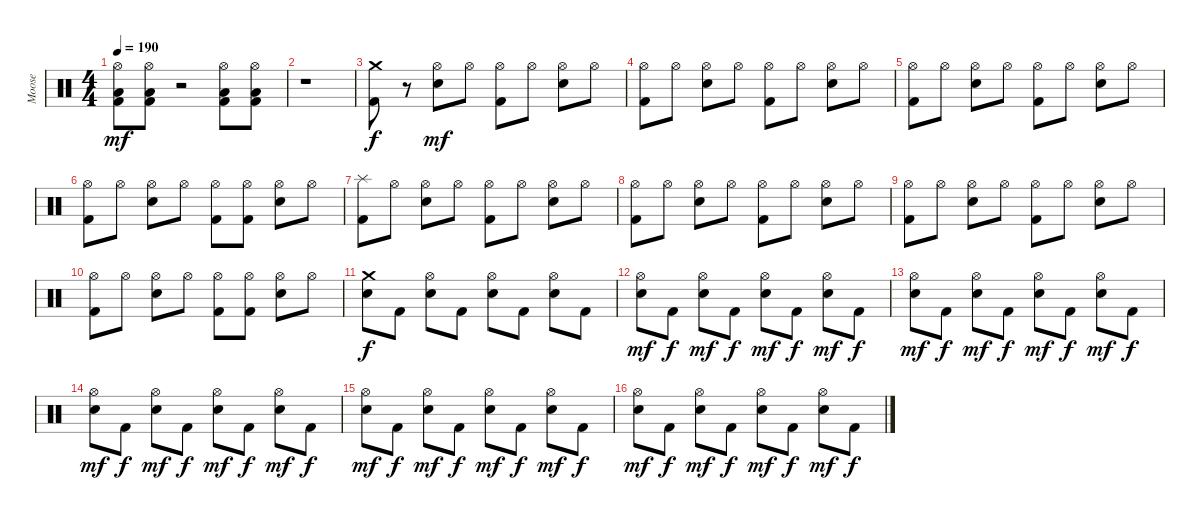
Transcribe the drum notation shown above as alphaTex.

\track ("Moose" "Moose") {instrument percussion}
\staff {score}
\articulation defaults
\ts (4 4)
\tempo 190
\clef neutral
\ks c
("Kick (hit) 2" "Low Floor Tom (hit)" "Hi-Hat (open)").8{dy mf} ("Kick (hit) 2" "Low Floor Tom (hit)" "Hi-Hat (open)").8 r.2 ("Kick (hit) 2" "Low Floor Tom (hit)" "Hi-Hat (open)").8 ("Kick (hit) 2" "Low Floor Tom (hit)" "Hi-Hat (open)").8 |
r.1 |
("Kick (hit) 2" "Crash medium (hit)").8{dy f} r.8 ("Snare (hit) 2" "Hi-Hat (open)").8{dy mf} "Hi-Hat (open)".8 ("Kick (hit) 2" "Hi-Hat (open)").8 "Hi-Hat (open)".8 ("Snare (hit) 2" "Hi-Hat (open)").8 "Hi-Hat (open)".8 |
("Kick (hit) 2" "Hi-Hat (open)").8 "Hi-Hat (open)".8 ("Snare (hit) 2" "Hi-Hat (open)").8 "Hi-Hat (open)".8 ("Kick (hit) 2" "Hi-Hat (open)").8 "Hi-Hat (open)".8 ("Snare (hit) 2" "Hi-Hat (open)").8 "Hi-Hat (open)".8 |
("Kick (hit) 2" "Hi-Hat (open)").8 "Hi-Hat (open)".8 ("Snare (hit) 2" "Hi-Hat (open)").8 "Hi-Hat (open)".8 ("Kick (hit) 2" "Hi-Hat (open)").8 "Hi-Hat (open)".8 ("Snare (hit) 2" "Hi-Hat (open)").8 "Hi-Hat (open)".8 |
("Kick (hit) 2" "Hi-Hat (open)").8 "Hi-Hat (open)".8 ("Snare (hit) 2" "Hi-Hat (open)").8 "Hi-Hat (open)".8 ("Kick (hit) 2" "Hi-Hat (open)").8 ("Kick (hit) 2" "Hi-Hat (open)").8 ("Snare (hit) 2" "Hi-Hat (open)").8 "Hi-Hat (open)".8 |
("Kick (hit) 2" "Splash (hit)").8 "Hi-Hat (open)".8 ("Snare (hit) 2" "Hi-Hat (open)").8 "Hi-Hat (open)".8 ("Kick (hit) 2" "Hi-Hat (open)").8 "Hi-Hat (open)".8 ("Snare (hit) 2" "Hi-Hat (open)").8 "Hi-Hat (open)".8 |
("Kick (hit) 2" "Hi-Hat (open)").8 "Hi-Hat (open)".8 ("Snare (hit) 2" "Hi-Hat (open)").8 "Hi-Hat (open)".8 ("Kick (hit) 2" "Hi-Hat (open)").8 "Hi-Hat (open)".8 ("Snare (hit) 2" "Hi-Hat (open)").8 "Hi-Hat (open)".8 |
("Kick (hit) 2" "Hi-Hat (open)").8 "Hi-Hat (open)".8 ("Snare (hit) 2" "Hi-Hat (open)").8 "Hi-Hat (open)".8 ("Kick (hit) 2" "Hi-Hat (open)").8 "Hi-Hat (open)".8 ("Snare (hit) 2" "Hi-Hat (open)").8 "Hi-Hat (open)".8 |
("Kick (hit) 2" "Hi-Hat (open)").8 "Hi-Hat (open)".8 ("Snare (hit) 2" "Hi-Hat (open)").8 "Hi-Hat (open)".8 ("Kick (hit) 2" "Hi-Hat (open)").8 ("Kick (hit) 2" "Hi-Hat (open)").8 ("Snare (hit) 2" "Hi-Hat (open)").8 "Hi-Hat (open)".8 |
("Snare (hit) 2" "Crash medium (hit)").8{dy f} "Kick (hit) 2".8 ("Snare (hit) 2" "Hi-Hat (open)").8 "Kick (hit) 2".8 ("Snare (hit) 2" "Hi-Hat (open)").8 "Kick (hit) 2".8 ("Snare (hit) 2" "Hi-Hat (open)").8 "Kick (hit) 2".8 |
("Snare (hit) 2" "Hi-Hat (open)").8{dy mf} "Kick (hit) 2".8{dy f} ("Snare (hit) 2" "Hi-Hat (open)").8{dy mf} "Kick (hit) 2".8{dy f} ("Snare (hit) 2" "Hi-Hat (open)").8{dy mf} "Kick (hit) 2".8{dy f} ("Snare (hit) 2" "Hi-Hat (open)").8{dy mf} "Kick (hit) 2".8{dy f} |
("Snare (hit) 2" "Hi-Hat (open)").8{dy mf} "Kick (hit) 2".8{dy f} ("Snare (hit) 2" "Hi-Hat (open)").8{dy mf} "Kick (hit) 2".8{dy f} ("Snare (hit) 2" "Hi-Hat (open)").8{dy mf} "Kick (hit) 2".8{dy f} ("Snare (hit) 2" "Hi-Hat (open)").8{dy mf} "Kick (hit) 2".8{dy f} |
("Snare (hit) 2" "Hi-Hat (open)").8{dy mf} "Kick (hit) 2".8{dy f} ("Snare (hit) 2" "Hi-Hat (open)").8{dy mf} "Kick (hit) 2".8{dy f} ("Snare (hit) 2" "Hi-Hat (open)").8{dy mf} "Kick (hit) 2".8{dy f} ("Snare (hit) 2" "Hi-Hat (open)").8{dy mf} "Kick (hit) 2".8{dy f} |
("Snare (hit) 2" "Hi-Hat (open)").8{dy mf} "Kick (hit) 2".8{dy f} ("Snare (hit) 2" "Hi-Hat (open)").8{dy mf} "Kick (hit) 2".8{dy f} ("Snare (hit) 2" "Hi-Hat (open)").8{dy mf} "Kick (hit) 2".8{dy f} ("Snare (hit) 2" "Hi-Hat (open)").8{dy mf} "Kick (hit) 2".8{dy f} |
("Snare (hit) 2" "Hi-Hat (open)").8{dy mf} "Kick (hit) 2".8{dy f} ("Snare (hit) 2" "Hi-Hat (open)").8{dy mf} "Kick (hit) 2".8{dy f} ("Snare (hit) 2" "Hi-Hat (open)").8{dy mf} "Kick (hit) 2".8{dy f} ("Snare (hit) 2" "Hi-Hat (open)").8{dy mf} "Kick (hit) 2".8{dy f}
